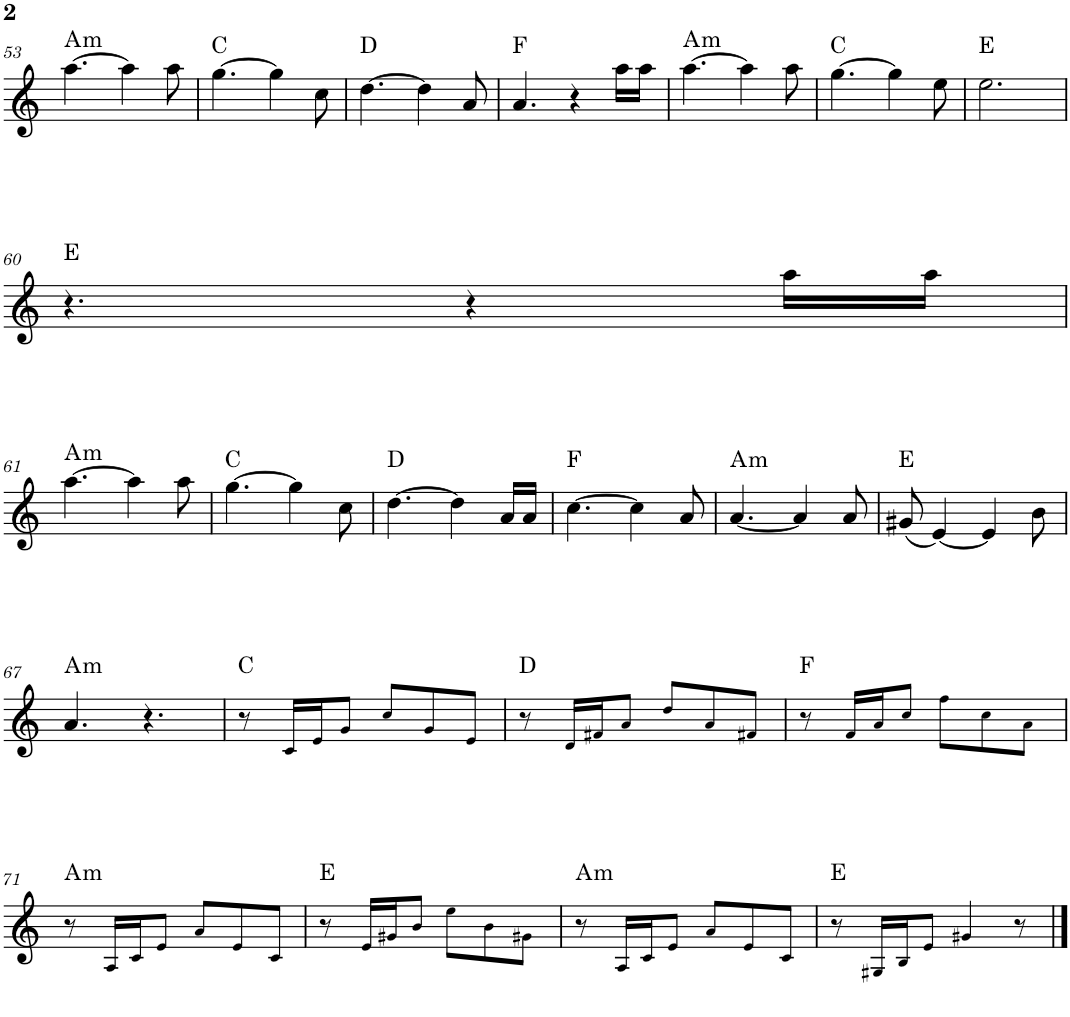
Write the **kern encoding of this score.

**kern	**harte
*part1	*part1
*staff1	*
*I"Piano	*
*I'Pno	*
!!LO:PB:g=z
*clefG2	*
*k[]	*
*M6/8	*
=53	=53
!	!LO:H:kt=m
[4.aa\	A:min
4aa\]	.
8aa\	.
=54	=54
[4.gg\	C:maj
4gg\]	.
8cc\	.
=55	=55
[4.dd\	D:maj
4dd\]	.
8a/	.
=56	=56
4.a/	F:maj
4r	.
16aa\LL	.
16aa\JJ	.
=57	=57
!	!LO:H:kt=m
[4.aa\	A:min
4aa\]	.
8aa\	.
=58	=58
[4.gg\	C:maj
4gg\]	.
8ee\	.
=59	=59
2.ee\	E:maj
!!LO:LB:g=z
=60	=60
4.r	E:maj
4r	.
16aa\LL	.
16aa\JJ	.
!!LO:LB:g=z
=61	=61
!	!LO:H:kt=m
[4.aa\	A:min
4aa\]	.
8aa\	.
=62	=62
[4.gg\	C:maj
4gg\]	.
8cc\	.
=63	=63
[4.dd\	D:maj
4dd\]	.
16a/LL	.
16a/JJ	.
=64	=64
[4.cc\	F:maj
4cc\]	.
8a/	.
=65	=65
!	!LO:H:kt=m
[4.a/	A:min
4a/]	.
8a/	.
=66	=66
(8g#X/	E:maj
[4e/)	.
4e/]	.
8b\	.
!!LO:LB:g=z
=67	=67
!	!LO:H:kt=m
4.a/	A:min
4.r	.
=68	=68
8r	C:maj
16c!/LL	.
16e!/J	.
8g!/J	.
8cc!/L	.
8g!/	.
8e!/J	.
=69	=69
8r	D:maj
16d!/LL	.
16f#X!/J	.
8a!/J	.
8dd!/L	.
8a!/	.
8f#X!/J	.
=70	=70
8r	F:maj
16f!/LL	.
16a!/J	.
8cc!/J	.
8ff!\L	.
8cc!\	.
8a!\J	.
!!LO:LB:g=z
=71	=71
!	!LO:H:kt=m
8r	A:min
16A!/LL	.
16c!/J	.
8e!/J	.
8a!/L	.
8e!/	.
8c!/J	.
=72	=72
8r	E:maj
16e!/LL	.
16g#X!/J	.
8b!/J	.
8ee!\L	.
8b!\	.
8g#X!\J	.
=73	=73
!	!LO:H:kt=m
8r	A:min
16A!/LL	.
16c!/J	.
8e!/J	.
8a!/L	.
8e!/	.
8c!/J	.
=74	=74
8r	E:maj
16G#X!/LL	.
16B!/J	.
8e!/J	.
4g#X!/	.
8r	.
==	==
*-	*-
